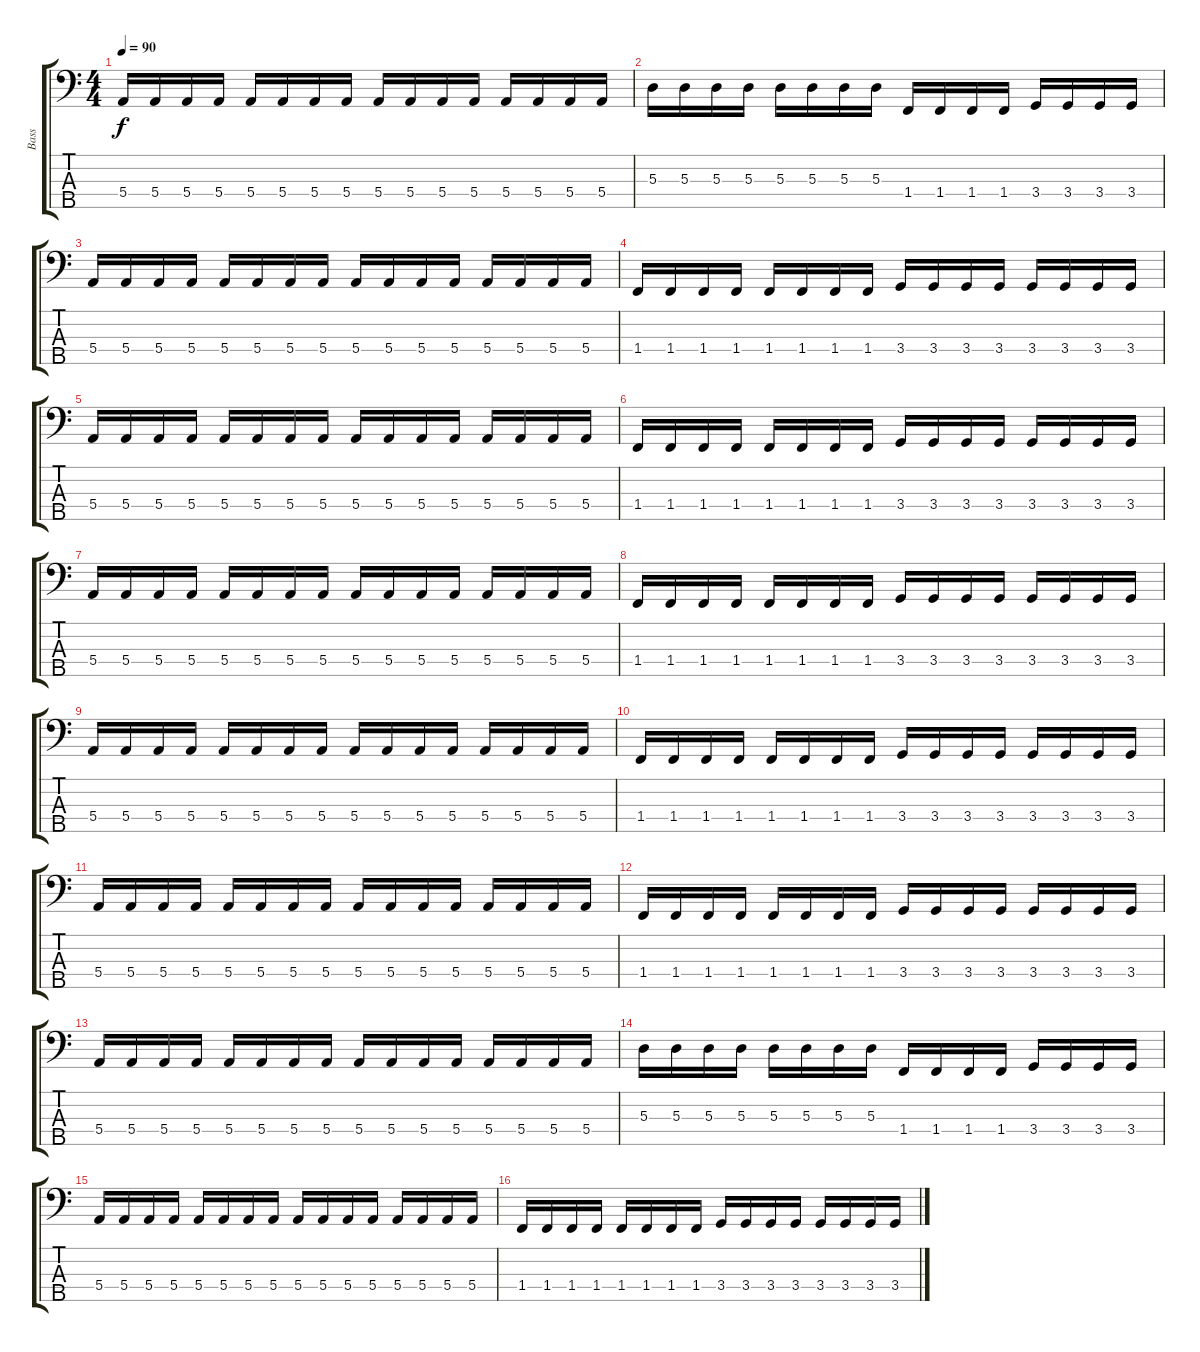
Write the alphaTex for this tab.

\track ("Bass" "Bass") {instrument electricbassfinger}
\staff {score tabs}
\tuning (G2 D2 A1 E1 B0) {hide}
\ts (4 4)
\tempo 90
\clef f4
\ks c
5.4.16{dy f} 5.4.16 5.4.16 5.4.16 5.4.16 5.4.16 5.4.16 5.4.16 5.4.16 5.4.16 5.4.16 5.4.16 5.4.16 5.4.16 5.4.16 5.4.16 |
5.3.16 5.3.16 5.3.16 5.3.16 5.3.16 5.3.16 5.3.16 5.3.16 1.4.16 1.4.16 1.4.16 1.4.16 3.4.16 3.4.16 3.4.16 3.4.16 |
5.4.16 5.4.16 5.4.16 5.4.16 5.4.16 5.4.16 5.4.16 5.4.16 5.4.16 5.4.16 5.4.16 5.4.16 5.4.16 5.4.16 5.4.16 5.4.16 |
1.4.16 1.4.16 1.4.16 1.4.16 1.4.16 1.4.16 1.4.16 1.4.16 3.4.16 3.4.16 3.4.16 3.4.16 3.4.16 3.4.16 3.4.16 3.4.16 |
5.4.16 5.4.16 5.4.16 5.4.16 5.4.16 5.4.16 5.4.16 5.4.16 5.4.16 5.4.16 5.4.16 5.4.16 5.4.16 5.4.16 5.4.16 5.4.16 |
1.4.16 1.4.16 1.4.16 1.4.16 1.4.16 1.4.16 1.4.16 1.4.16 3.4.16 3.4.16 3.4.16 3.4.16 3.4.16 3.4.16 3.4.16 3.4.16 |
5.4.16 5.4.16 5.4.16 5.4.16 5.4.16 5.4.16 5.4.16 5.4.16 5.4.16 5.4.16 5.4.16 5.4.16 5.4.16 5.4.16 5.4.16 5.4.16 |
1.4.16 1.4.16 1.4.16 1.4.16 1.4.16 1.4.16 1.4.16 1.4.16 3.4.16 3.4.16 3.4.16 3.4.16 3.4.16 3.4.16 3.4.16 3.4.16 |
5.4.16 5.4.16 5.4.16 5.4.16 5.4.16 5.4.16 5.4.16 5.4.16 5.4.16 5.4.16 5.4.16 5.4.16 5.4.16 5.4.16 5.4.16 5.4.16 |
1.4.16 1.4.16 1.4.16 1.4.16 1.4.16 1.4.16 1.4.16 1.4.16 3.4.16 3.4.16 3.4.16 3.4.16 3.4.16 3.4.16 3.4.16 3.4.16 |
5.4.16 5.4.16 5.4.16 5.4.16 5.4.16 5.4.16 5.4.16 5.4.16 5.4.16 5.4.16 5.4.16 5.4.16 5.4.16 5.4.16 5.4.16 5.4.16 |
1.4.16 1.4.16 1.4.16 1.4.16 1.4.16 1.4.16 1.4.16 1.4.16 3.4.16 3.4.16 3.4.16 3.4.16 3.4.16 3.4.16 3.4.16 3.4.16 |
5.4.16 5.4.16 5.4.16 5.4.16 5.4.16 5.4.16 5.4.16 5.4.16 5.4.16 5.4.16 5.4.16 5.4.16 5.4.16 5.4.16 5.4.16 5.4.16 |
5.3.16 5.3.16 5.3.16 5.3.16 5.3.16 5.3.16 5.3.16 5.3.16 1.4.16 1.4.16 1.4.16 1.4.16 3.4.16 3.4.16 3.4.16 3.4.16 |
5.4.16 5.4.16 5.4.16 5.4.16 5.4.16 5.4.16 5.4.16 5.4.16 5.4.16 5.4.16 5.4.16 5.4.16 5.4.16 5.4.16 5.4.16 5.4.16 |
1.4.16 1.4.16 1.4.16 1.4.16 1.4.16 1.4.16 1.4.16 1.4.16 3.4.16 3.4.16 3.4.16 3.4.16 3.4.16 3.4.16 3.4.16 3.4.16
